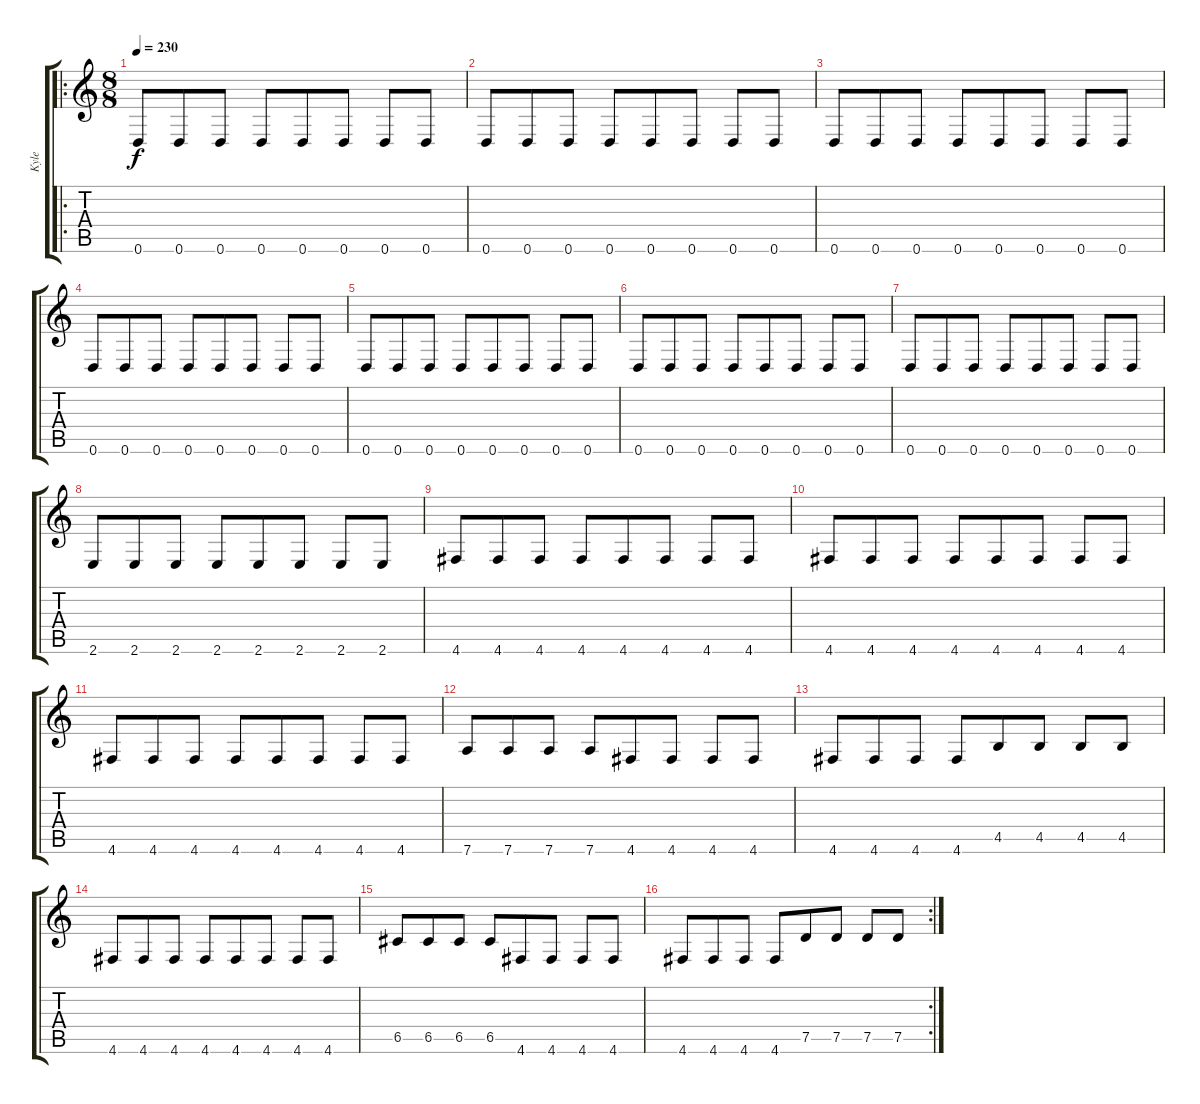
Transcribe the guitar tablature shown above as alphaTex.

\track ("Kyle" "Kyle") {instrument distortionguitar}
\staff {score tabs}
\tuning (D4 A3 F3 C3 G2 D2) {hide}
\ro
\ts (8 8)
\tempo 230
\clef g2
\ks c
0.6.8{dy f} 0.6.8 0.6.8 0.6.8 0.6.8 0.6.8 0.6.8 0.6.8 |
0.6.8 0.6.8 0.6.8 0.6.8 0.6.8 0.6.8 0.6.8 0.6.8 |
0.6.8 0.6.8 0.6.8 0.6.8 0.6.8 0.6.8 0.6.8 0.6.8 |
0.6.8 0.6.8 0.6.8 0.6.8 0.6.8 0.6.8 0.6.8 0.6.8 |
0.6.8 0.6.8 0.6.8 0.6.8 0.6.8 0.6.8 0.6.8 0.6.8 |
0.6.8 0.6.8 0.6.8 0.6.8 0.6.8 0.6.8 0.6.8 0.6.8 |
0.6.8 0.6.8 0.6.8 0.6.8 0.6.8 0.6.8 0.6.8 0.6.8 |
2.6.8 2.6.8 2.6.8 2.6.8 2.6.8 2.6.8 2.6.8 2.6.8 |
4.6.8 4.6.8 4.6.8 4.6.8 4.6.8 4.6.8 4.6.8 4.6.8 |
4.6.8 4.6.8 4.6.8 4.6.8 4.6.8 4.6.8 4.6.8 4.6.8 |
4.6.8 4.6.8 4.6.8 4.6.8 4.6.8 4.6.8 4.6.8 4.6.8 |
7.6.8 7.6.8 7.6.8 7.6.8 4.6.8 4.6.8 4.6.8 4.6.8 |
4.6.8 4.6.8 4.6.8 4.6.8 4.5.8 4.5.8 4.5.8 4.5.8 |
4.6.8 4.6.8 4.6.8 4.6.8 4.6.8 4.6.8 4.6.8 4.6.8 |
6.5.8 6.5.8 6.5.8 6.5.8 4.6.8 4.6.8 4.6.8 4.6.8 |
\rc 2
4.6.8 4.6.8 4.6.8 4.6.8 7.5.8 7.5.8 7.5.8 7.5.8
